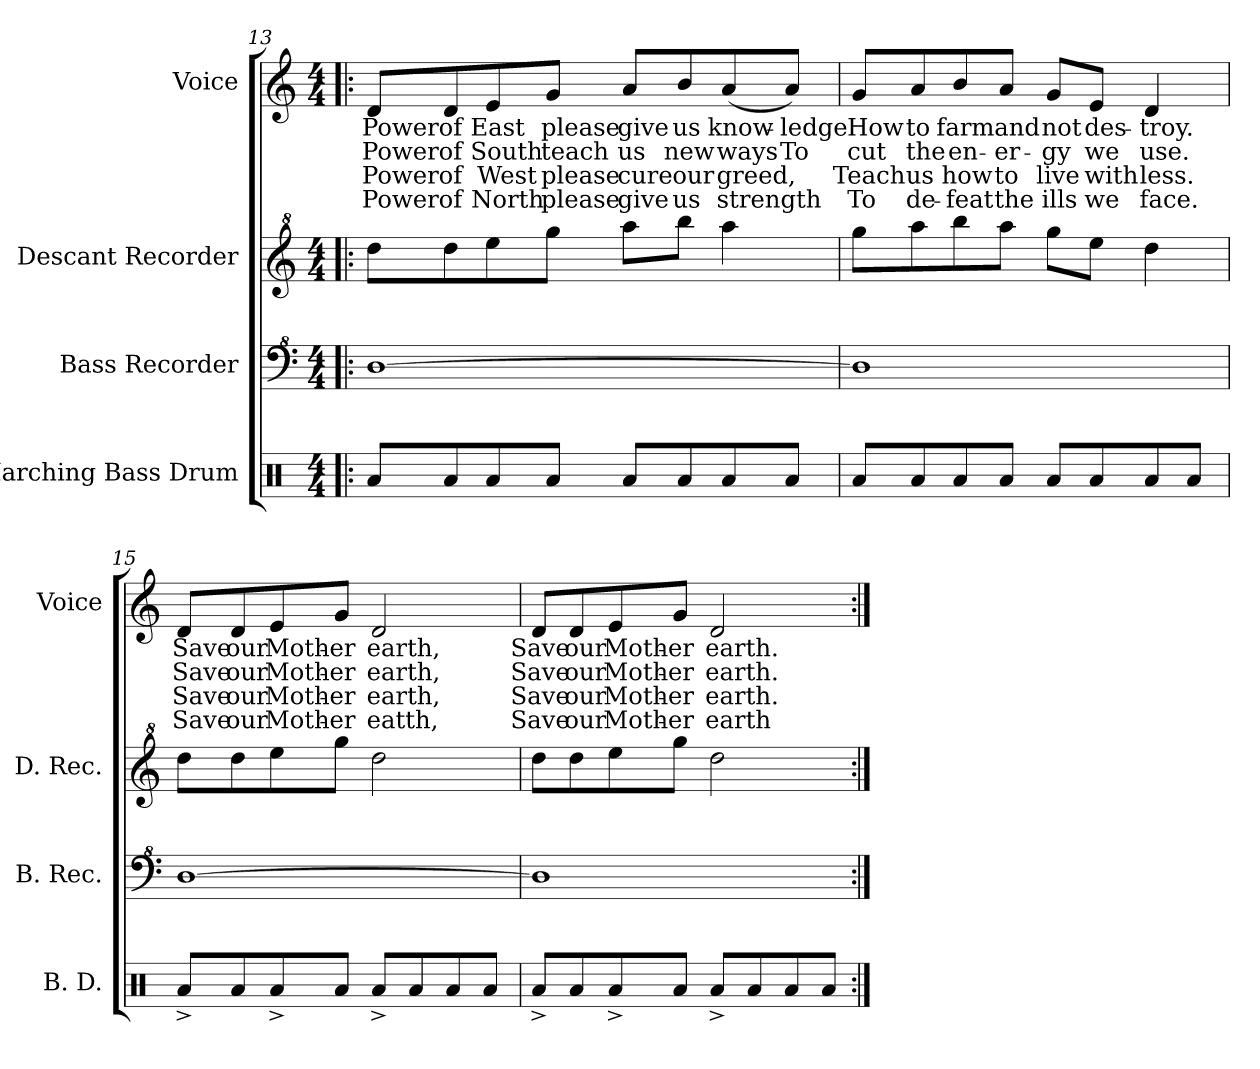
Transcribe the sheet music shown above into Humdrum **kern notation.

**kern	**kern	**kern	**kern	**text	**text	**text	**text
*part4	*part3	*part2	*part1	*part1	*part1	*part1	*part1
*staff4	*staff3	*staff2	*staff1	*staff1	*staff1	*staff1	*staff1
*I"Marching Bass Drum	*I"Bass Recorder	*I"Descant Recorder	*I"Voice	*	*	*	*
*I'B. D.	*I'B. Rec.	*I'D. Rec.	*I'Voice	*	*	*	*
*clefX	*clefF^4	*clefG^2	*clefG2	*	*	*	*
*	*ITrd-7c-12	*ITrd-7c-12	*	*	*	*	*
*k[]	*k[]	*k[]	*k[]	*	*	*	*
*C:	*C:	*C:	*C:	*	*	*	*
*M4/4	*M4/4	*M4/4	*M4/4	*	*	*	*
=13!|:	=13!|:	=13!|:	=13!|:	=13!|:	=13!|:	=13!|:	=13!|:
!	!	!	!	!LO:LY:b:color=#000000	!LO:LY:b:color=#000000	!LO:LY:b:color=#000000	!LO:LY:b:color=#000000
8Rai/L	[1ddi	8ddddi\L	8di/L	Power	Power	Power	Power
!	!	!	!	!LO:LY:b:color=#000000	!LO:LY:b:color=#000000	!LO:LY:b:color=#000000	!LO:LY:b:color=#000000
8Rai/	.	8ddddi\	8di/	of	of	of	of
!	!	!	!	!LO:LY:b:color=#000000	!LO:LY:b:color=#000000	!LO:LY:b:color=#000000	!LO:LY:b:color=#000000
8Rai/	.	8eeeei\	8ei/	East	South	West	North
!	!	!	!	!LO:LY:b:color=#000000	!LO:LY:b:color=#000000	!LO:LY:b:color=#000000	!LO:LY:b:color=#000000
8Rai/J	.	8ggggi\J	8gi/J	please	teach	please	please
!	!	!	!	!LO:LY:b:color=#000000	!LO:LY:b:color=#000000	!LO:LY:b:color=#000000	!LO:LY:b:color=#000000
8Rai/L	.	8aaaai\L	8ai/L	give	us	cure	give
!	!	!	!	!LO:LY:b:color=#000000	!LO:LY:b:color=#000000	!LO:LY:b:color=#000000	!LO:LY:b:color=#000000
8Rai/	.	8bbbbi\J	8bi/	us	new	our	us
!	!	!	!	!LO:LY:b:color=#000000	!LO:LY:b:color=#000000	!LO:LY:b:color=#000000	!LO:LY:b:color=#000000
8Rai/	.	4aaaai\	(8ai/	know-	ways	greed,	strength
!	!	!	!	!LO:LY:b:color=#000000	!LO:LY:b:color=#000000	!	!
8Rai/J	.	.	8ai/J)	-ledge	To	.	.
!!LO:LB:g=z
=14	=14	=14	=14	=14	=14	=14	=14
!	!	!	!	!LO:LY:b:color=#000000	!LO:LY:b:color=#000000	!LO:LY:b:color=#000000	!LO:LY:b:color=#000000
8Rai/L	1ddi]	8ggggi\L	8gi/L	How	cut	Teach	To
!	!	!	!	!LO:LY:b:color=#000000	!LO:LY:b:color=#000000	!LO:LY:b:color=#000000	!LO:LY:b:color=#000000
8Rai/	.	8aaaai\	8ai/	to	the	us	de-
!	!	!	!	!LO:LY:b:color=#000000	!LO:LY:b:color=#000000	!LO:LY:b:color=#000000	!LO:LY:b:color=#000000
8Rai/	.	8bbbbi\	8bi/	farm	en-	how	-feat
!	!	!	!	!LO:LY:b:color=#000000	!LO:LY:b:color=#000000	!LO:LY:b:color=#000000	!LO:LY:b:color=#000000
8Rai/J	.	8aaaai\J	8ai/J	and	-er-	to	the
!	!	!	!	!LO:LY:b:color=#000000	!LO:LY:b:color=#000000	!LO:LY:b:color=#000000	!LO:LY:b:color=#000000
8Rai/L	.	8ggggi\L	8gi/L	not	-gy	live	ills
!	!	!	!	!LO:LY:b:color=#000000	!LO:LY:b:color=#000000	!LO:LY:b:color=#000000	!LO:LY:b:color=#000000
8Rai/	.	8eeeei\J	8ei/J	des-	we	with	we
!	!	!	!	!LO:LY:b:color=#000000	!LO:LY:b:color=#000000	!LO:LY:b:color=#000000	!LO:LY:b:color=#000000
8Rai/	.	4ddddi\	4di/	-troy.	use.	less.	face.
8Rai/J	.	.	.	.	.	.	.
=15	=15	=15	=15	=15	=15	=15	=15
!	!	!	!	!LO:LY:b:color=#000000	!LO:LY:b:color=#000000	!LO:LY:b:color=#000000	!LO:LY:b:color=#000000
8Ra^i/L	[1ddi	8ddddi\L	8di/L	Save	Save	Save	Save
!	!	!	!	!LO:LY:b:color=#000000	!LO:LY:b:color=#000000	!LO:LY:b:color=#000000	!LO:LY:b:color=#000000
8Rai/	.	8ddddi\	8di/	our	our	our	our
!	!	!	!	!LO:LY:b:color=#000000	!LO:LY:b:color=#000000	!LO:LY:b:color=#000000	!LO:LY:b:color=#000000
8Ra^i/	.	8eeeei\	8ei/	Moth-	Moth-	Moth-	Moth-
!	!	!	!	!LO:LY:b:color=#000000	!LO:LY:b:color=#000000	!LO:LY:b:color=#000000	!LO:LY:b:color=#000000
8Rai/J	.	8ggggi\J	8gi/J	-er	-er	-er	-er
!	!	!	!	!LO:LY:b:color=#000000	!LO:LY:b:color=#000000	!LO:LY:b:color=#000000	!LO:LY:b:color=#000000
8Ra^i/L	.	2ddddi\	2di/	earth,	earth,	earth,	eatth,
8Rai/	.	.	.	.	.	.	.
8Rai/	.	.	.	.	.	.	.
8Rai/J	.	.	.	.	.	.	.
=16	=16	=16	=16	=16	=16	=16	=16
!	!	!	!	!LO:LY:b:color=#000000	!LO:LY:b:color=#000000	!LO:LY:b:color=#000000	!LO:LY:b:color=#000000
8Ra^i/L	1ddi]	8ddddi\L	8di/L	Save	Save	Save	Save
!	!	!	!	!LO:LY:b:color=#000000	!LO:LY:b:color=#000000	!LO:LY:b:color=#000000	!LO:LY:b:color=#000000
8Rai/	.	8ddddi\	8di/	our	our	our	our
!	!	!	!	!LO:LY:b:color=#000000	!LO:LY:b:color=#000000	!LO:LY:b:color=#000000	!LO:LY:b:color=#000000
8Ra^i/	.	8eeeei\	8ei/	Moth-	Moth-	Moth-	Moth-
!	!	!	!	!LO:LY:b:color=#000000	!LO:LY:b:color=#000000	!LO:LY:b:color=#000000	!LO:LY:b:color=#000000
8Rai/J	.	8ggggi\J	8gi/J	-er	-er	-er	-er
!	!	!	!	!LO:LY:b:color=#000000	!LO:LY:b:color=#000000	!LO:LY:b:color=#000000	!LO:LY:b:color=#000000
8Ra^i/L	.	2ddddi\	2di/	earth.	earth.	earth.	earth
8Rai/	.	.	.	.	.	.	.
8Rai/	.	.	.	.	.	.	.
8Rai/J	.	.	.	.	.	.	.
=:|!	=:|!	=:|!	=:|!	=:|!	=:|!	=:|!	=:|!
*-	*-	*-	*-	*-	*-	*-	*-
